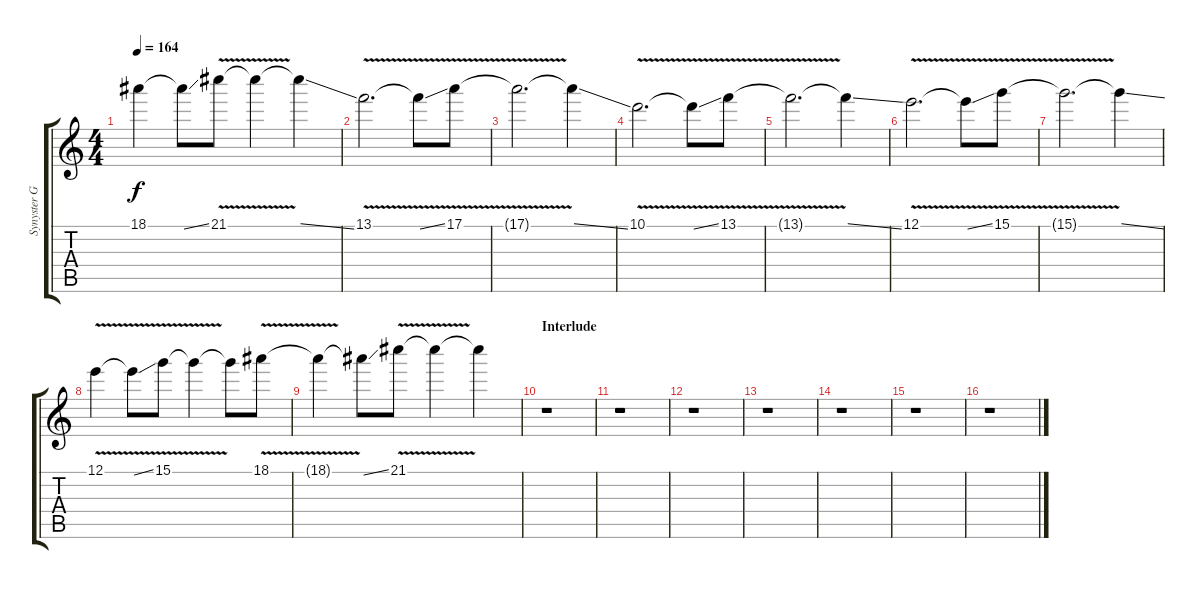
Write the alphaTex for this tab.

\track ("Synyster Gates (Pan-Lead)" "Synyster G") {instrument distortionguitar}
\staff {score tabs}
\tuning (E4 B3 G3 D3 A2 D2) {hide}
\ts (4 4)
\tempo 164
\clef g2
\ks c
18.1{t}.4{dy f} 18.1{ss t}.8 21.1{v}.8 21.1{t}.4 21.1{ss t}.4 |
13.1{v}.2{d} 13.1{ss t}.8 17.1{v}.8 |
17.1{t}.2{d} 17.1{ss t}.4 |
10.1{v}.2{d} 10.1{ss t}.8 13.1{v}.8 |
13.1{t}.2{d} 13.1{ss t}.4 |
12.1{v}.2{d} 12.1{ss t}.8 15.1{v}.8 |
15.1{t}.2{d} 15.1{ss t}.4 |
12.1{v}.4 12.1{ss t}.8 15.1{v}.8 15.1{t}.4 15.1{t}.8 18.1{v}.8 |
18.1{t}.4 18.1{ss t}.8 21.1{v}.8 21.1{t}.4 21.1{t}.4 |
\section ("" "Interlude")
r.1 |
r.1 |
r.1 |
r.1 |
r.1 |
r.1 |
r.1
